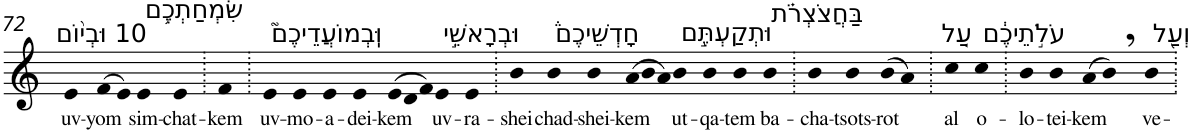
**kern	**text
*part1	*part1
*staff1	*staff1
*I"Piano	*
*I'Pno	*
!!LO:PB:g=z
*clefG2	*
*k[]	*
=72	=72
!LO:TX:a:t=10 וּבְי֨וֹם	!
!	!LO:LY:b
4e	uv-
!	!LO:LY:b
(>8f	-yom
8e)	.
!LO:TX:a:t=שִׂמְחַתְכֶ֥ם	!
!	!LO:LY:b
4e	sim-
!	!LO:LY:b
4e	-chat-
=73.	=73.
!	!LO:LY:b
4f	-kem
=74.	=74.
!LO:TX:a:t=וּֽבְמוֹעֲדֵיכֶם֮	!
!	!LO:LY:b
4e	uv-
!	!LO:LY:b
4e	-mo-
!	!LO:LY:b
4e	-a-
!	!LO:LY:b
4e	-dei-
*Xtuplet	*
!	!LO:LY:b
(>12e	-kem
12d	.
12f)	.
!LO:TX:a:t=וּבְרָאשֵׁ֣י	!
!	!LO:LY:b
4e	uv-
!	!LO:LY:b
4e	-ra-
=75.	=75.
!	!LO:LY:b
4b	-shei
!LO:TX:a:t=חָדְשֵׁיכֶם֒	!
!	!LO:LY:b
4b	chad-
!	!LO:LY:b
4b	-shei-
!	!LO:LY:b
(>12a	-kem
12b	.
12a)	.
!LO:TX:a:t=וּתְקַעְתֶּ֣ם	!
!	!LO:LY:b
4b	ut-
!	!LO:LY:b
4b	-qa-
!	!LO:LY:b
4b	-tem
!LO:TX:a:t=בַּחֲצֹצְרֹ֗ת	!
!	!LO:LY:b
4b	ba-
=76.	=76.
!	!LO:LY:b
4b	-cha-
!	!LO:LY:b
4b	-tsots-
!	!LO:LY:b
(>8b	-rot
8a)	.
=77.	=77.
!LO:TX:a:t=עַ֚ל	!
!	!LO:LY:b
4cc	al
!LO:TX:a:t=עֹלֹ֣תֵיכֶ֔ם	!
!	!LO:LY:b
4cc	o-
=78.	=78.
!	!LO:LY:b
4b	-lo-
!	!LO:LY:b
4b	-tei-
!	!LO:LY:b
(>8a	-kem
8b,)	.
!LO:TX:a:t=וְעַ֖ל	!
!	!LO:LY:b
4b	ve-
=.	=.
*-	*-
